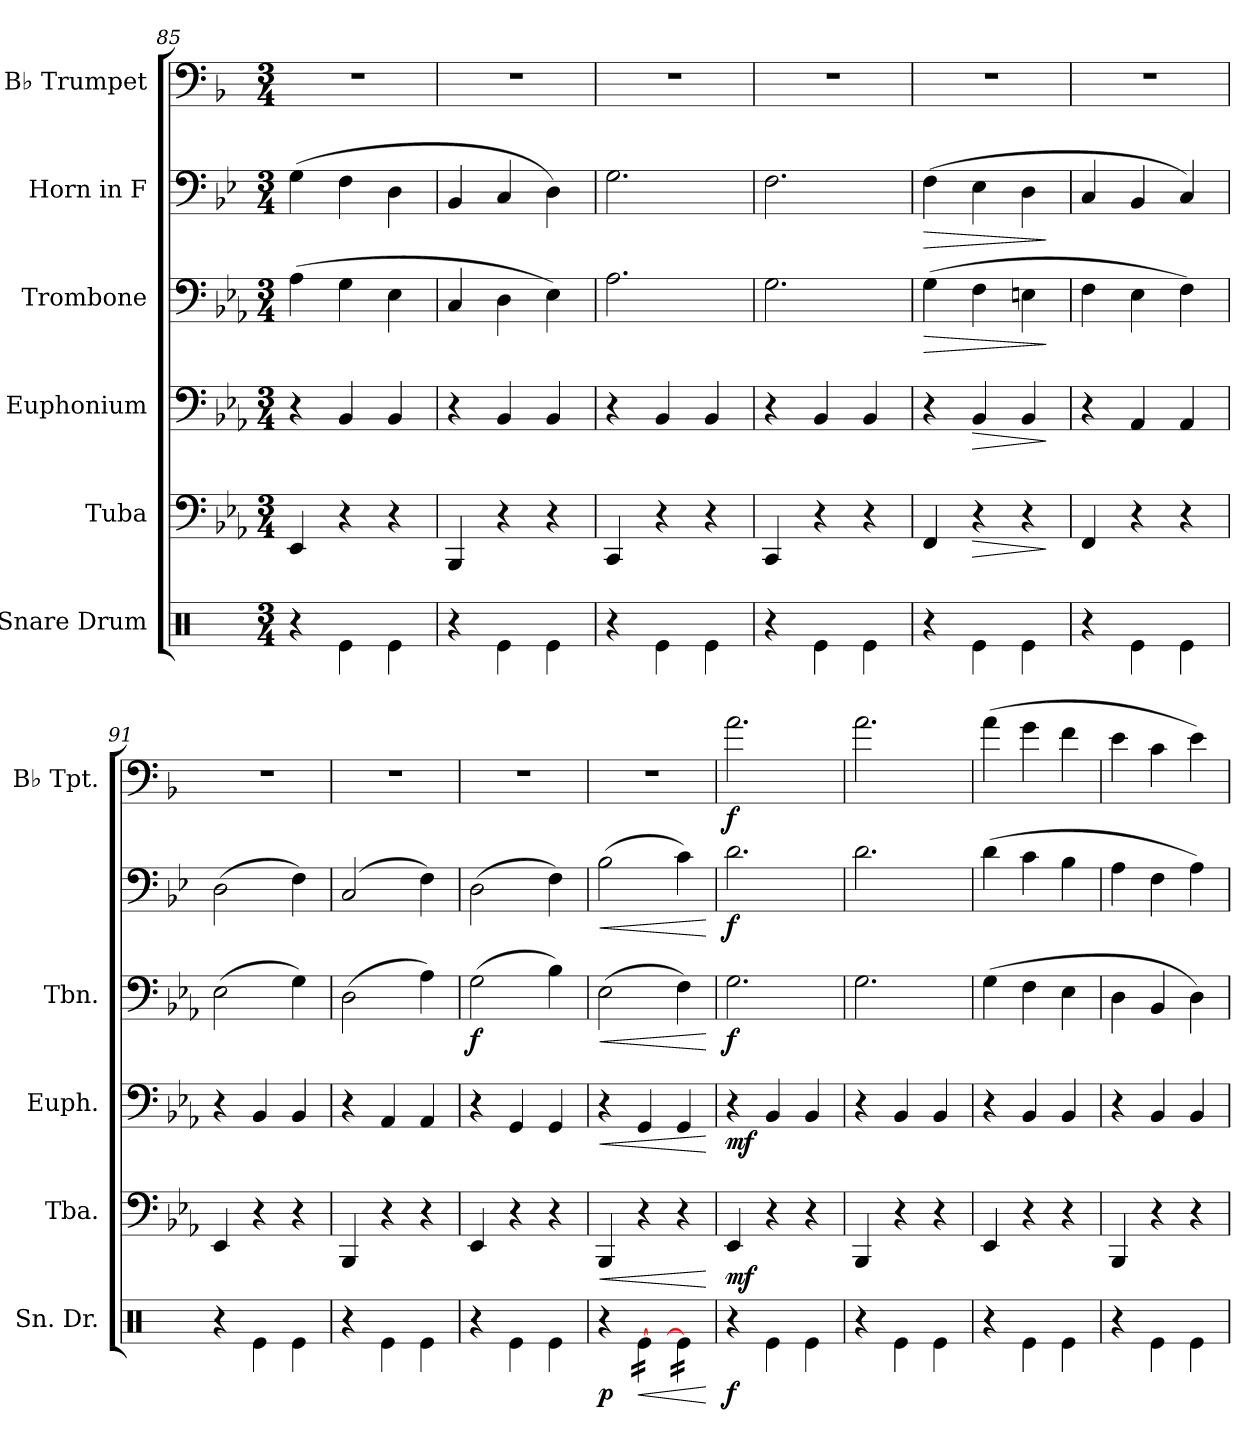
**kern	**dynam	**kern	**dynam	**kern	**dynam	**kern	**dynam	**kern	**dynam	**kern	**dynam
*part6	*part6	*part5	*part5	*part4	*part4	*part3	*part3	*part2	*part2	*part1	*part1
*staff6	*staff6	*staff5	*staff5	*staff4	*staff4	*staff3	*staff3	*staff2	*staff2	*staff1	*staff1
*I"Snare Drum	*	*I"Tuba	*	*I"Euphonium	*	*I"Trombone	*	*I"Horn in F	*	*I"B♭ Trumpet	*
*I'Sn. Dr.	*	*I'Tba.	*	*I'Euph.	*	*I'Tbn.	*	*	*	*I'B♭ Tpt.	*
*clefX	*	*clefF4	*	*clefF4	*	*clefF4	*	*clefF4	*	*clefF4	*
*	*	*	*	*	*	*	*	*ITrd4c7	*	*ITrd1c2	*
*k[]	*	*k[b-e-a-]	*	*k[b-e-a-]	*	*k[b-e-a-]	*	*k[b-e-a-]	*	*k[b-e-a-]	*
*M3/4	*	*M3/4	*	*M3/4	*	*M3/4	*	*M3/4	*	*M3/4	*
=85	=85	=85	=85	=85	=85	=85	=85	=85	=85	=85	=85
4r	.	4EE-/	.	4r	.	(4A-\	.	(4C\	.	2.r	.
4Re\	.	4r	.	4BB-/	.	4G\	.	4BB-\	.	.	.
4Re\	.	4r	.	4BB-/	.	4E-\	.	4GG\	.	.	.
=86	=86	=86	=86	=86	=86	=86	=86	=86	=86	=86	=86
4r	.	4BBB-/	.	4r	.	4C/	.	4EE-/	.	2.r	.
4Re\	.	4r	.	4BB-/	.	4D\	.	4FF/	.	.	.
4Re\	.	4r	.	4BB-/	.	4E-\)	.	4GG\)	.	.	.
=87	=87	=87	=87	=87	=87	=87	=87	=87	=87	=87	=87
4r	.	4CC/	.	4r	.	2.A-\	.	2.C\	.	2.r	.
4Re\	.	4r	.	4BB-/	.	.	.	.	.	.	.
4Re\	.	4r	.	4BB-/	.	.	.	.	.	.	.
=88	=88	=88	=88	=88	=88	=88	=88	=88	=88	=88	=88
4r	.	4CC/	.	4r	.	2.G\	.	2.BB-\	.	2.r	.
4Re\	.	4r	.	4BB-/	.	.	.	.	.	.	.
4Re\	.	4r	.	4BB-/	.	.	.	.	.	.	.
=89	=89	=89	=89	=89	=89	=89	=89	=89	=89	=89	=89
!	!	!	!	!	!	!	!LO:HP:b	!	!LO:HP:b	!	!
4r	.	4FF/	.	4r	.	(4G\	>	(4BB-\	>	2.r	.
!	!	!	!LO:HP:b	!	!LO:HP:b	!	!	!	!	!	!
4Re\	.	4r	>	4BB-/	>	4F\	.	4AA-\	.	.	.
4Re\	.	4r	.	4BB-/	.	4En\	.	4GG\	.	.	.
.	.	.	]	.	]	.	]	.	]	.	.
=90	=90	=90	=90	=90	=90	=90	=90	=90	=90	=90	=90
4r	.	4FF/	.	4r	.	4F\	.	4FF/	.	2.r	.
4Re\	.	4r	.	4AA-/	.	4E-\	.	4EE-/	.	.	.
4Re\	.	4r	.	4AA-/	.	4F\)	.	4FF/)	.	.	.
=91	=91	=91	=91	=91	=91	=91	=91	=91	=91	=91	=91
4r	.	4EE-/	.	4r	.	(2E-\	.	(2GG\	.	2.r	.
4Re\	.	4r	.	4BB-/	.	.	.	.	.	.	.
4Re\	.	4r	.	4BB-/	.	4G\)	.	4BB-\)	.	.	.
=92	=92	=92	=92	=92	=92	=92	=92	=92	=92	=92	=92
4r	.	4BBB-/	.	4r	.	(2D\	.	(2FF/	.	2.r	.
4Re\	.	4r	.	4AA-/	.	.	.	.	.	.	.
4Re\	.	4r	.	4AA-/	.	4A-\)	.	4BB-\)	.	.	.
!!LO:PB:g=z
=93	=93	=93	=93	=93	=93	=93	=93	=93	=93	=93	=93
!	!	!	!	!	!	!	!LO:DY:b	!	!	!	!
4r	.	4EE-/	.	4r	.	(2G\	f	(2GG\	.	2.r	.
4Re\	.	4r	.	4GG/	.	.	.	.	.	.	.
4Re\	.	4r	.	4GG/	.	4B-\)	.	4BB-\)	.	.	.
=94	=94	=94	=94	=94	=94	=94	=94	=94	=94	=94	=94
!	!LO:DY:b	!	!LO:HP:b	!	!LO:HP:b	!	!LO:HP:b	!	!LO:HP:b	!	!
4r	p	4BBB-/	<	4r	<	(2E-\	<	(2E-\	<	2.r	.
!	!LO:HP:b	!	!	!	!	!	!	!	!	!	!
*tremolo	*	*	*	*	*	*	*	*	*	*	*
[16Re\LL	<	4r	.	4GG/	.	.	.	.	.	.	.
16Re\	.	.	.	.	.	.	.	.	.	.	.
16Re\	.	.	.	.	.	.	.	.	.	.	.
16Re\JJ	.	.	.	.	.	.	.	.	.	.	.
16Re\]LL	.	4r	.	4GG/	.	4F\)	.	4F\)	.	.	.
16Re\	.	.	.	.	.	.	.	.	.	.	.
16Re\	.	.	.	.	.	.	.	.	.	.	.
16Re\JJ	.	.	.	.	.	.	.	.	.	.	.
*Xtremolo	*	*	*	*	*	*	*	*	*	*	*
.	[	.	[	.	[	.	[	.	[	.	.
=95	=95	=95	=95	=95	=95	=95	=95	=95	=95	=95	=95
!	!LO:DY:b	!	!LO:DY:b	!	!LO:DY:b	!	!LO:DY:b	!	!LO:DY:b	!	!LO:DY:b
4r	f	4EE-/	mf	4r	mf	2.G\	f	2.G\	f	2.g\	f
4Re\	.	4r	.	4BB-/	.	.	.	.	.	.	.
4Re\	.	4r	.	4BB-/	.	.	.	.	.	.	.
=96	=96	=96	=96	=96	=96	=96	=96	=96	=96	=96	=96
4r	.	4BBB-/	.	4r	.	2.G\	.	2.G\	.	2.g\	.
4Re\	.	4r	.	4BB-/	.	.	.	.	.	.	.
4Re\	.	4r	.	4BB-/	.	.	.	.	.	.	.
=97	=97	=97	=97	=97	=97	=97	=97	=97	=97	=97	=97
4r	.	4EE-/	.	4r	.	(4G\	.	(4G\	.	(4g\	.
4Re\	.	4r	.	4BB-/	.	4F\	.	4F\	.	4f\	.
4Re\	.	4r	.	4BB-/	.	4E-\	.	4E-\	.	4e-\	.
=98	=98	=98	=98	=98	=98	=98	=98	=98	=98	=98	=98
4r	.	4BBB-/	.	4r	.	4D\	.	4D\	.	4d\	.
4Re\	.	4r	.	4BB-/	.	4BB-/	.	4BB-\	.	4B-\	.
4Re\	.	4r	.	4BB-/	.	4D\)	.	4D\)	.	4d\)	.
=	=	=	=	=	=	=	=	=	=	=	=
*-	*-	*-	*-	*-	*-	*-	*-	*-	*-	*-	*-
